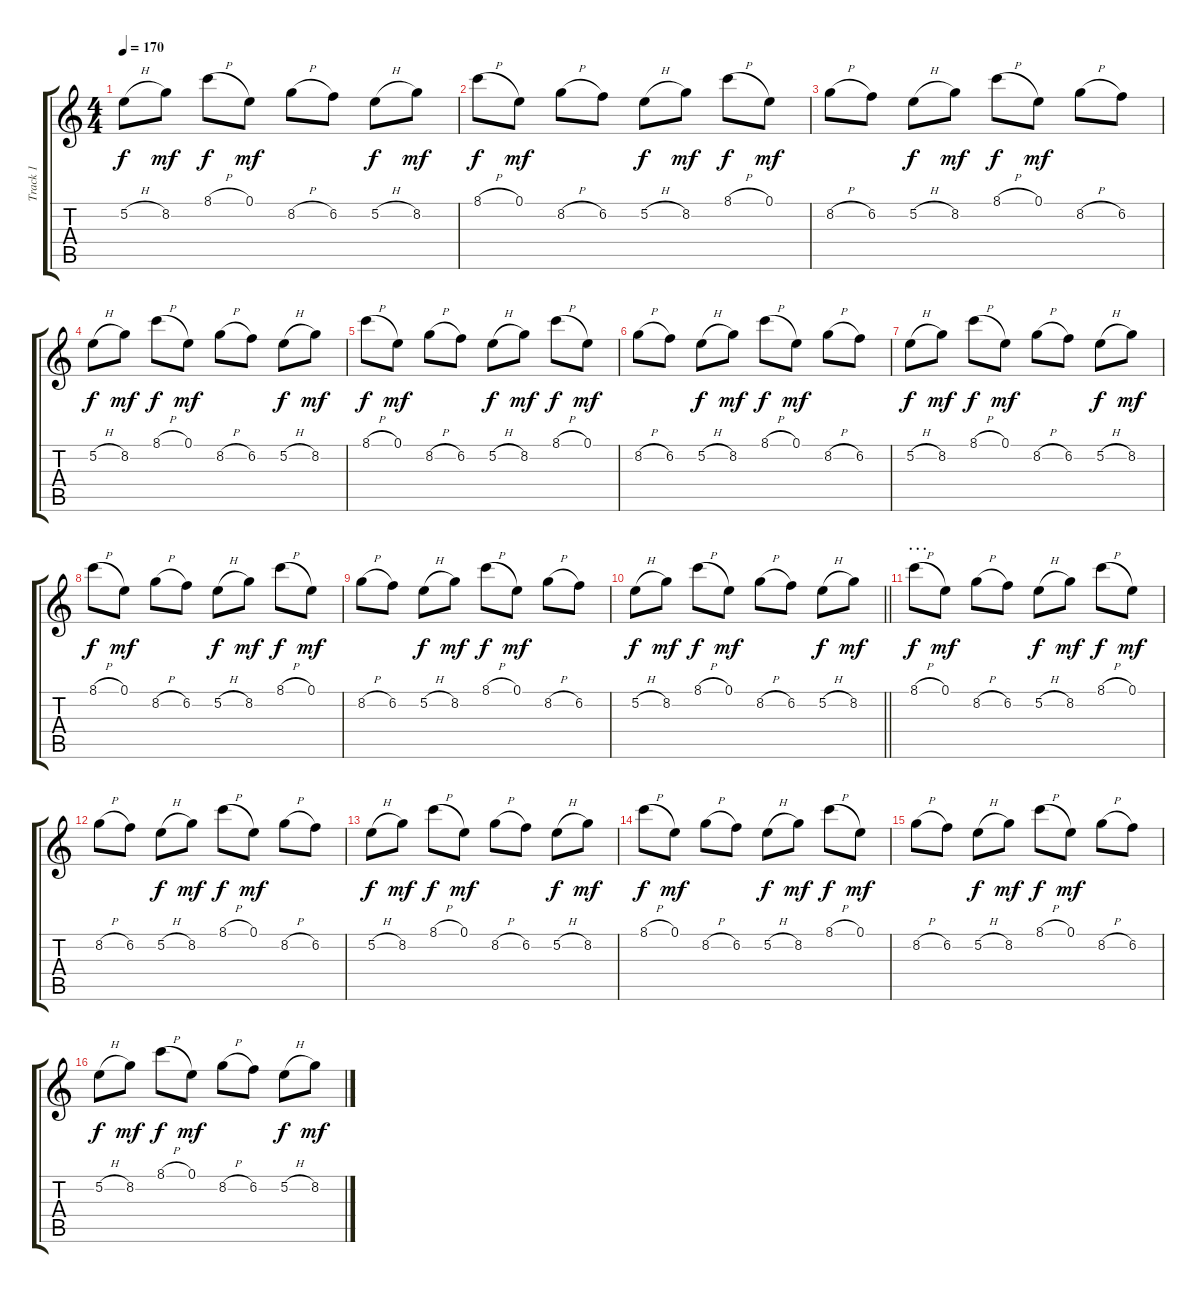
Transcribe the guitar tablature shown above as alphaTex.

\track ("Track 1" "Track 1") {instrument acousticguitarsteel}
\staff {score tabs}
\tuning (E4 B3 G3 D3 A2 E2) {hide}
\ts (4 4)
\tempo 170
\clef g2
\ks c
5.2{h}.8{dy f} 8.2.8{dy mf} 8.1{h}.8{dy f} 0.1.8{dy mf} 8.2{h}.8 6.2.8 5.2{h}.8{dy f} 8.2.8{dy mf} |
8.1{h}.8{dy f} 0.1.8{dy mf} 8.2{h}.8 6.2.8 5.2{h}.8{dy f} 8.2.8{dy mf} 8.1{h}.8{dy f} 0.1.8{dy mf} |
8.2{h}.8 6.2.8 5.2{h}.8{dy f} 8.2.8{dy mf} 8.1{h}.8{dy f} 0.1.8{dy mf} 8.2{h}.8 6.2.8 |
5.2{h}.8{dy f} 8.2.8{dy mf} 8.1{h}.8{dy f} 0.1.8{dy mf} 8.2{h}.8 6.2.8 5.2{h}.8{dy f} 8.2.8{dy mf} |
8.1{h}.8{dy f} 0.1.8{dy mf} 8.2{h}.8 6.2.8 5.2{h}.8{dy f} 8.2.8{dy mf} 8.1{h}.8{dy f} 0.1.8{dy mf} |
8.2{h}.8 6.2.8 5.2{h}.8{dy f} 8.2.8{dy mf} 8.1{h}.8{dy f} 0.1.8{dy mf} 8.2{h}.8 6.2.8 |
5.2{h}.8{dy f} 8.2.8{dy mf} 8.1{h}.8{dy f} 0.1.8{dy mf} 8.2{h}.8 6.2.8 5.2{h}.8{dy f} 8.2.8{dy mf} |
8.1{h}.8{dy f} 0.1.8{dy mf} 8.2{h}.8 6.2.8 5.2{h}.8{dy f} 8.2.8{dy mf} 8.1{h}.8{dy f} 0.1.8{dy mf} |
8.2{h}.8 6.2.8 5.2{h}.8{dy f} 8.2.8{dy mf} 8.1{h}.8{dy f} 0.1.8{dy mf} 8.2{h}.8 6.2.8 |
\barLineRight lightlight
5.2{h}.8{dy f} 8.2.8{dy mf} 8.1{h}.8{dy f} 0.1.8{dy mf} 8.2{h}.8 6.2.8 5.2{h}.8{dy f} 8.2.8{dy mf} |
\section ("" ". . .")
8.1{h}.8{dy f} 0.1.8{dy mf} 8.2{h}.8 6.2.8 5.2{h}.8{dy f} 8.2.8{dy mf} 8.1{h}.8{dy f} 0.1.8{dy mf} |
8.2{h}.8 6.2.8 5.2{h}.8{dy f} 8.2.8{dy mf} 8.1{h}.8{dy f} 0.1.8{dy mf} 8.2{h}.8 6.2.8 |
5.2{h}.8{dy f} 8.2.8{dy mf} 8.1{h}.8{dy f} 0.1.8{dy mf} 8.2{h}.8 6.2.8 5.2{h}.8{dy f} 8.2.8{dy mf} |
8.1{h}.8{dy f} 0.1.8{dy mf} 8.2{h}.8 6.2.8 5.2{h}.8{dy f} 8.2.8{dy mf} 8.1{h}.8{dy f} 0.1.8{dy mf} |
8.2{h}.8 6.2.8 5.2{h}.8{dy f} 8.2.8{dy mf} 8.1{h}.8{dy f} 0.1.8{dy mf} 8.2{h}.8 6.2.8 |
5.2{h}.8{dy f} 8.2.8{dy mf} 8.1{h}.8{dy f} 0.1.8{dy mf} 8.2{h}.8 6.2.8 5.2{h}.8{dy f} 8.2.8{dy mf}
